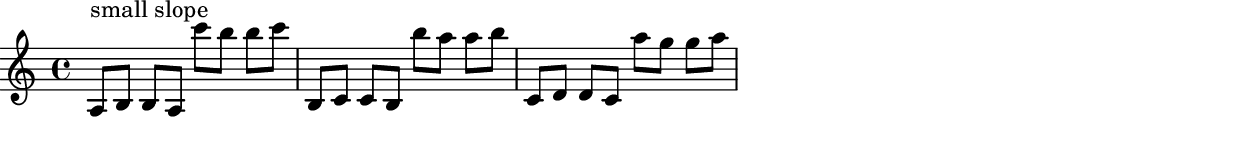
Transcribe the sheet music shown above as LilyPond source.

%% Generated by lilypond-book
%% Options: [exampleindent=10.16\mm,indent=0\mm,line-width=160\mm,paper-height=845.047\pt,paper-width=597.508\pt,papersize='(cons (* 597.508 pt) (* 845.047 pt))]
\include "lilypond-book-preamble.ly"


% ****************************************************************
% Start cut-&-pastable-section
% ****************************************************************

#(ly:set-option 'eps-box-padding 3.000000)



\paper {
  #(set-paper-size '(cons (* 597.508 pt) (* 845.047 pt)))
  indent = 0\mm
  line-width = 160\mm
  % offset the left padding, also add 1mm as lilypond creates cropped
  % images with a little space on the right
  line-width = #(- line-width (* mm  3.000000) (* mm 1))
}

\layout {
  
}




% ****************************************************************
% ly snippet:
% ****************************************************************
\sourcefilename "/lilypond-2.25.21/input/regression/beam-center-slope.ly"
\sourcefileline 0

\version "2.17.6"
\header{

  texidoc="Simple beams on middle staffline are allowed to be
    slightly sloped, even if the notes have ledgers.  Beams reaching
    beyond middle line can have bigger slope."

}

\layout{
  ragged-right = ##t
  indent = 0
}

\relative c'{
  %%\override Staff.Stem.beamed-lengths = #'(3.50)
  %%  c8[ d]
  %%  d[ c]
  %% r2
  %% \override Staff.Stem.beamed-lengths = #'(3.26)

  a8[^"small slope" b]
  b[ a]

  c''[ b]
  b[ c]

				% baerenreiter test
  b,,[ c]
  c[ b]

  b''[ a]
  a[ b]

  c,,[ d]
  d[ c]
  
  a''[ g]
  g[ a]

  c,,[^"bigger slope" e]
  e[ c]
  
  a''[ f]
  f[ a]
}




% ****************************************************************
% end ly snippet
% ****************************************************************
